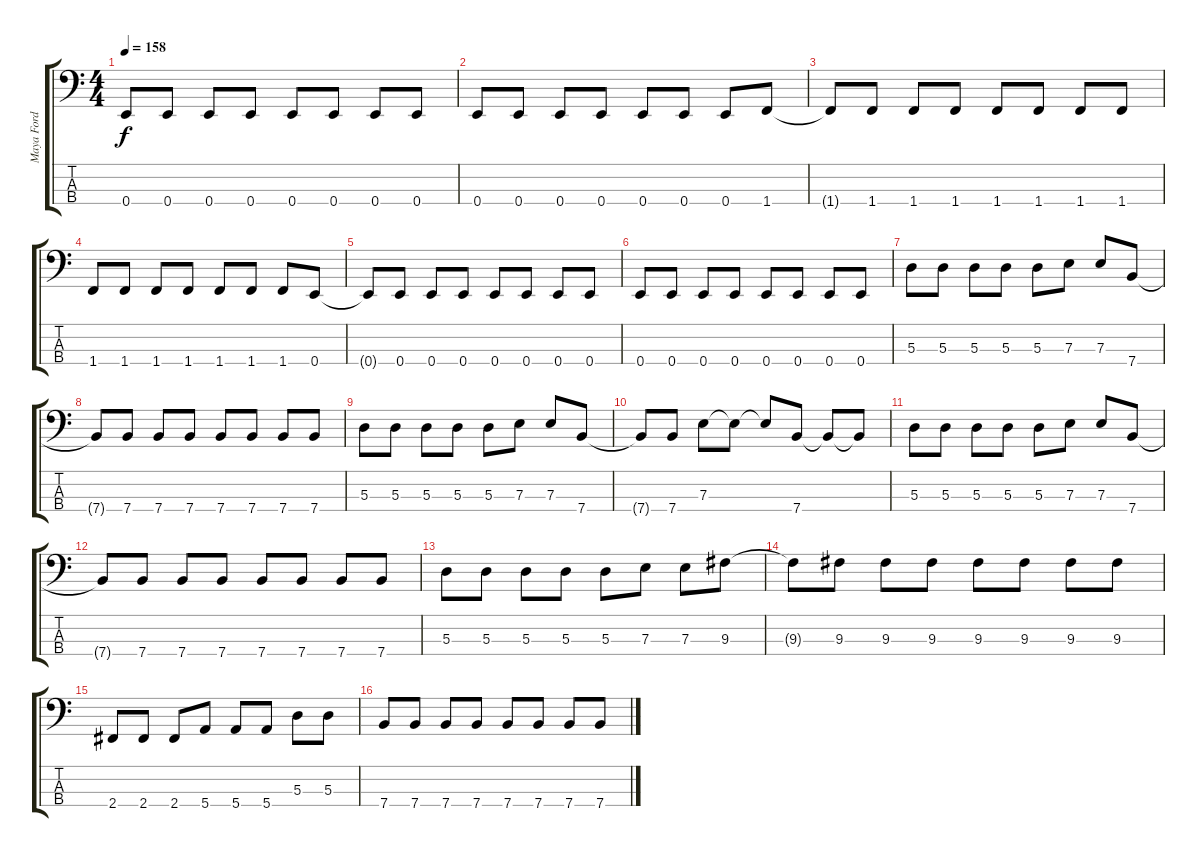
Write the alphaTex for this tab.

\track ("Maya Ford" "Maya Ford") {instrument electricbassfinger}
\staff {score tabs}
\tuning (G2 D2 A1 E1) {hide}
\ts (4 4)
\tempo 158
\clef f4
\ks c
0.4{t}.8{dy f} 0.4.8 0.4.8 0.4.8 0.4.8 0.4.8 0.4.8 0.4.8 |
0.4.8 0.4.8 0.4.8 0.4.8 0.4.8 0.4.8 0.4.8 1.4.8 |
1.4{t}.8 1.4.8 1.4.8 1.4.8 1.4.8 1.4.8 1.4.8 1.4.8 |
1.4.8 1.4.8 1.4.8 1.4.8 1.4.8 1.4.8 1.4.8 0.4.8 |
0.4{t}.8 0.4.8 0.4.8 0.4.8 0.4.8 0.4.8 0.4.8 0.4.8 |
0.4.8 0.4.8 0.4.8 0.4.8 0.4.8 0.4.8 0.4.8 0.4.8 |
5.3.8 5.3.8 5.3.8 5.3.8 5.3.8 7.3.8 7.3.8 7.4.8 |
7.4{t}.8 7.4.8 7.4.8 7.4.8 7.4.8 7.4.8 7.4.8 7.4.8 |
5.3.8 5.3.8 5.3.8 5.3.8 5.3.8 7.3.8 7.3.8 7.4.8 |
7.4{t}.8 7.4.8 7.3.8 7.3{t}.8 7.3{t}.8 7.4.8 7.4{t}.8 7.4{t}.8 |
5.3.8 5.3.8 5.3.8 5.3.8 5.3.8 7.3.8 7.3.8 7.4.8 |
7.4{t}.8 7.4.8 7.4.8 7.4.8 7.4.8 7.4.8 7.4.8 7.4.8 |
5.3.8 5.3.8 5.3.8 5.3.8 5.3.8 7.3.8 7.3.8 9.3.8 |
9.3{t}.8 9.3.8 9.3.8 9.3.8 9.3.8 9.3.8 9.3.8 9.3.8 |
2.4.8 2.4.8 2.4.8 5.4.8 5.4.8 5.4.8 5.3.8 5.3.8 |
7.4.8 7.4.8 7.4.8 7.4.8 7.4.8 7.4.8 7.4.8 7.4.8
